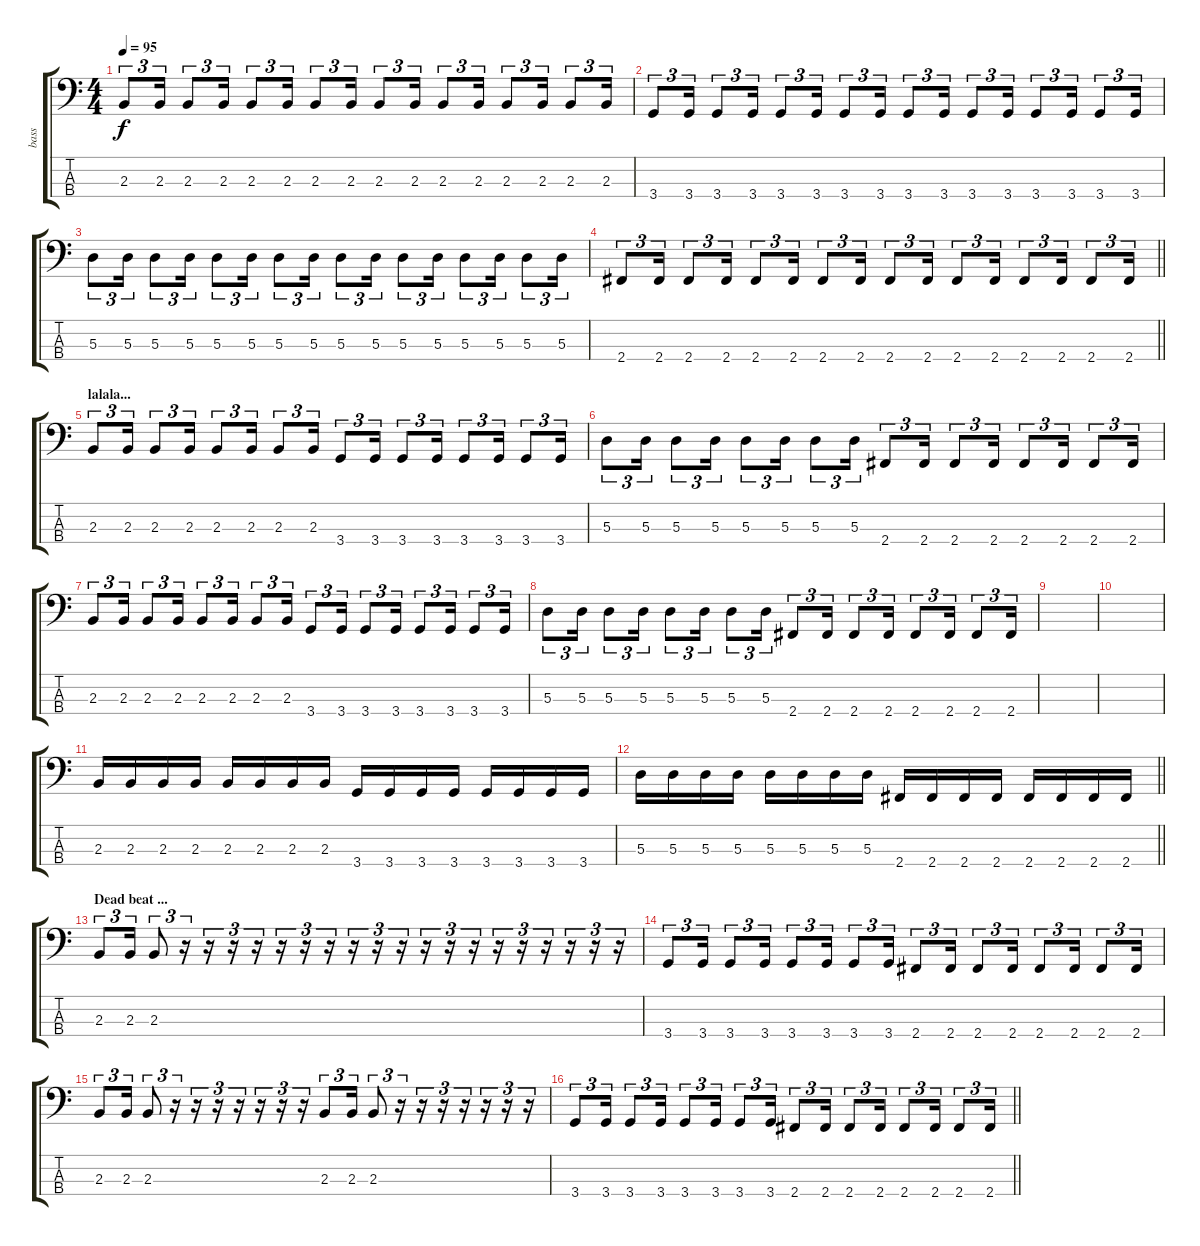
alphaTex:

\track ("bass" "bass") {instrument electricbassfinger}
\staff {score tabs}
\tuning (G2 D2 A1 E1) {hide}
\ts (4 4)
\tempo 95
\clef f4
\ks c
2.3.8{tu (3 2) dy f} 2.3.16{tu (3 2)} 2.3.8{tu (3 2)} 2.3.16{tu (3 2)} 2.3.8{tu (3 2)} 2.3.16{tu (3 2)} 2.3.8{tu (3 2)} 2.3.16{tu (3 2)} 2.3.8{tu (3 2)} 2.3.16{tu (3 2)} 2.3.8{tu (3 2)} 2.3.16{tu (3 2)} 2.3.8{tu (3 2)} 2.3.16{tu (3 2)} 2.3.8{tu (3 2)} 2.3.16{tu (3 2)} |
3.4.8{tu (3 2)} 3.4.16{tu (3 2)} 3.4.8{tu (3 2)} 3.4.16{tu (3 2)} 3.4.8{tu (3 2)} 3.4.16{tu (3 2)} 3.4.8{tu (3 2)} 3.4.16{tu (3 2)} 3.4.8{tu (3 2)} 3.4.16{tu (3 2)} 3.4.8{tu (3 2)} 3.4.16{tu (3 2)} 3.4.8{tu (3 2)} 3.4.16{tu (3 2)} 3.4.8{tu (3 2)} 3.4.16{tu (3 2)} |
5.3.8{tu (3 2)} 5.3.16{tu (3 2)} 5.3.8{tu (3 2)} 5.3.16{tu (3 2)} 5.3.8{tu (3 2)} 5.3.16{tu (3 2)} 5.3.8{tu (3 2)} 5.3.16{tu (3 2)} 5.3.8{tu (3 2)} 5.3.16{tu (3 2)} 5.3.8{tu (3 2)} 5.3.16{tu (3 2)} 5.3.8{tu (3 2)} 5.3.16{tu (3 2)} 5.3.8{tu (3 2)} 5.3.16{tu (3 2)} |
\barLineRight lightlight
2.4.8{tu (3 2)} 2.4.16{tu (3 2)} 2.4.8{tu (3 2)} 2.4.16{tu (3 2)} 2.4.8{tu (3 2)} 2.4.16{tu (3 2)} 2.4.8{tu (3 2)} 2.4.16{tu (3 2)} 2.4.8{tu (3 2)} 2.4.16{tu (3 2)} 2.4.8{tu (3 2)} 2.4.16{tu (3 2)} 2.4.8{tu (3 2)} 2.4.16{tu (3 2)} 2.4.8{tu (3 2)} 2.4.16{tu (3 2)} |
\section ("" "lalala...")
2.3.8{tu (3 2)} 2.3.16{tu (3 2)} 2.3.8{tu (3 2)} 2.3.16{tu (3 2)} 2.3.8{tu (3 2)} 2.3.16{tu (3 2)} 2.3.8{tu (3 2)} 2.3.16{tu (3 2)} 3.4.8{tu (3 2)} 3.4.16{tu (3 2)} 3.4.8{tu (3 2)} 3.4.16{tu (3 2)} 3.4.8{tu (3 2)} 3.4.16{tu (3 2)} 3.4.8{tu (3 2)} 3.4.16{tu (3 2)} |
5.3.8{tu (3 2)} 5.3.16{tu (3 2)} 5.3.8{tu (3 2)} 5.3.16{tu (3 2)} 5.3.8{tu (3 2)} 5.3.16{tu (3 2)} 5.3.8{tu (3 2)} 5.3.16{tu (3 2)} 2.4.8{tu (3 2)} 2.4.16{tu (3 2)} 2.4.8{tu (3 2)} 2.4.16{tu (3 2)} 2.4.8{tu (3 2)} 2.4.16{tu (3 2)} 2.4.8{tu (3 2)} 2.4.16{tu (3 2)} |
2.3.8{tu (3 2)} 2.3.16{tu (3 2)} 2.3.8{tu (3 2)} 2.3.16{tu (3 2)} 2.3.8{tu (3 2)} 2.3.16{tu (3 2)} 2.3.8{tu (3 2)} 2.3.16{tu (3 2)} 3.4.8{tu (3 2)} 3.4.16{tu (3 2)} 3.4.8{tu (3 2)} 3.4.16{tu (3 2)} 3.4.8{tu (3 2)} 3.4.16{tu (3 2)} 3.4.8{tu (3 2)} 3.4.16{tu (3 2)} |
5.3.8{tu (3 2)} 5.3.16{tu (3 2)} 5.3.8{tu (3 2)} 5.3.16{tu (3 2)} 5.3.8{tu (3 2)} 5.3.16{tu (3 2)} 5.3.8{tu (3 2)} 5.3.16{tu (3 2)} 2.4.8{tu (3 2)} 2.4.16{tu (3 2)} 2.4.8{tu (3 2)} 2.4.16{tu (3 2)} 2.4.8{tu (3 2)} 2.4.16{tu (3 2)} 2.4.8{tu (3 2)} 2.4.16{tu (3 2)} |
|
|
2.3.16 2.3.16 2.3.16 2.3.16 2.3.16 2.3.16 2.3.16 2.3.16 3.4.16 3.4.16 3.4.16 3.4.16 3.4.16 3.4.16 3.4.16 3.4.16 |
\barLineRight lightlight
5.3.16 5.3.16 5.3.16 5.3.16 5.3.16 5.3.16 5.3.16 5.3.16 2.4.16 2.4.16 2.4.16 2.4.16 2.4.16 2.4.16 2.4.16 2.4.16 |
\section ("" "Dead beat ...")
2.3.8{tu (3 2)} 2.3.16{tu (3 2)} 2.3.8{tu (3 2)} r.16{tu (3 2)} r.16{tu (3 2)} r.16{tu (3 2)} r.16{tu (3 2)} r.16{tu (3 2)} r.16{tu (3 2)} r.16{tu (3 2)} r.16{tu (3 2)} r.16{tu (3 2)} r.16{tu (3 2)} r.16{tu (3 2)} r.16{tu (3 2)} r.16{tu (3 2)} r.16{tu (3 2)} r.16{tu (3 2)} r.16{tu (3 2)} r.16{tu (3 2)} r.16{tu (3 2)} r.16{tu (3 2)} |
3.4.8{tu (3 2)} 3.4.16{tu (3 2)} 3.4.8{tu (3 2)} 3.4.16{tu (3 2)} 3.4.8{tu (3 2)} 3.4.16{tu (3 2)} 3.4.8{tu (3 2)} 3.4.16{tu (3 2)} 2.4.8{tu (3 2)} 2.4.16{tu (3 2)} 2.4.8{tu (3 2)} 2.4.16{tu (3 2)} 2.4.8{tu (3 2)} 2.4.16{tu (3 2)} 2.4.8{tu (3 2)} 2.4.16{tu (3 2)} |
2.3.8{tu (3 2)} 2.3.16{tu (3 2)} 2.3.8{tu (3 2)} r.16{tu (3 2)} r.16{tu (3 2)} r.16{tu (3 2)} r.16{tu (3 2)} r.16{tu (3 2)} r.16{tu (3 2)} r.16{tu (3 2)} 2.3.8{tu (3 2)} 2.3.16{tu (3 2)} 2.3.8{tu (3 2)} r.16{tu (3 2)} r.16{tu (3 2)} r.16{tu (3 2)} r.16{tu (3 2)} r.16{tu (3 2)} r.16{tu (3 2)} r.16{tu (3 2)} |
\barLineRight lightlight
3.4.8{tu (3 2)} 3.4.16{tu (3 2)} 3.4.8{tu (3 2)} 3.4.16{tu (3 2)} 3.4.8{tu (3 2)} 3.4.16{tu (3 2)} 3.4.8{tu (3 2)} 3.4.16{tu (3 2)} 2.4.8{tu (3 2)} 2.4.16{tu (3 2)} 2.4.8{tu (3 2)} 2.4.16{tu (3 2)} 2.4.8{tu (3 2)} 2.4.16{tu (3 2)} 2.4.8{tu (3 2)} 2.4.16{tu (3 2)}
